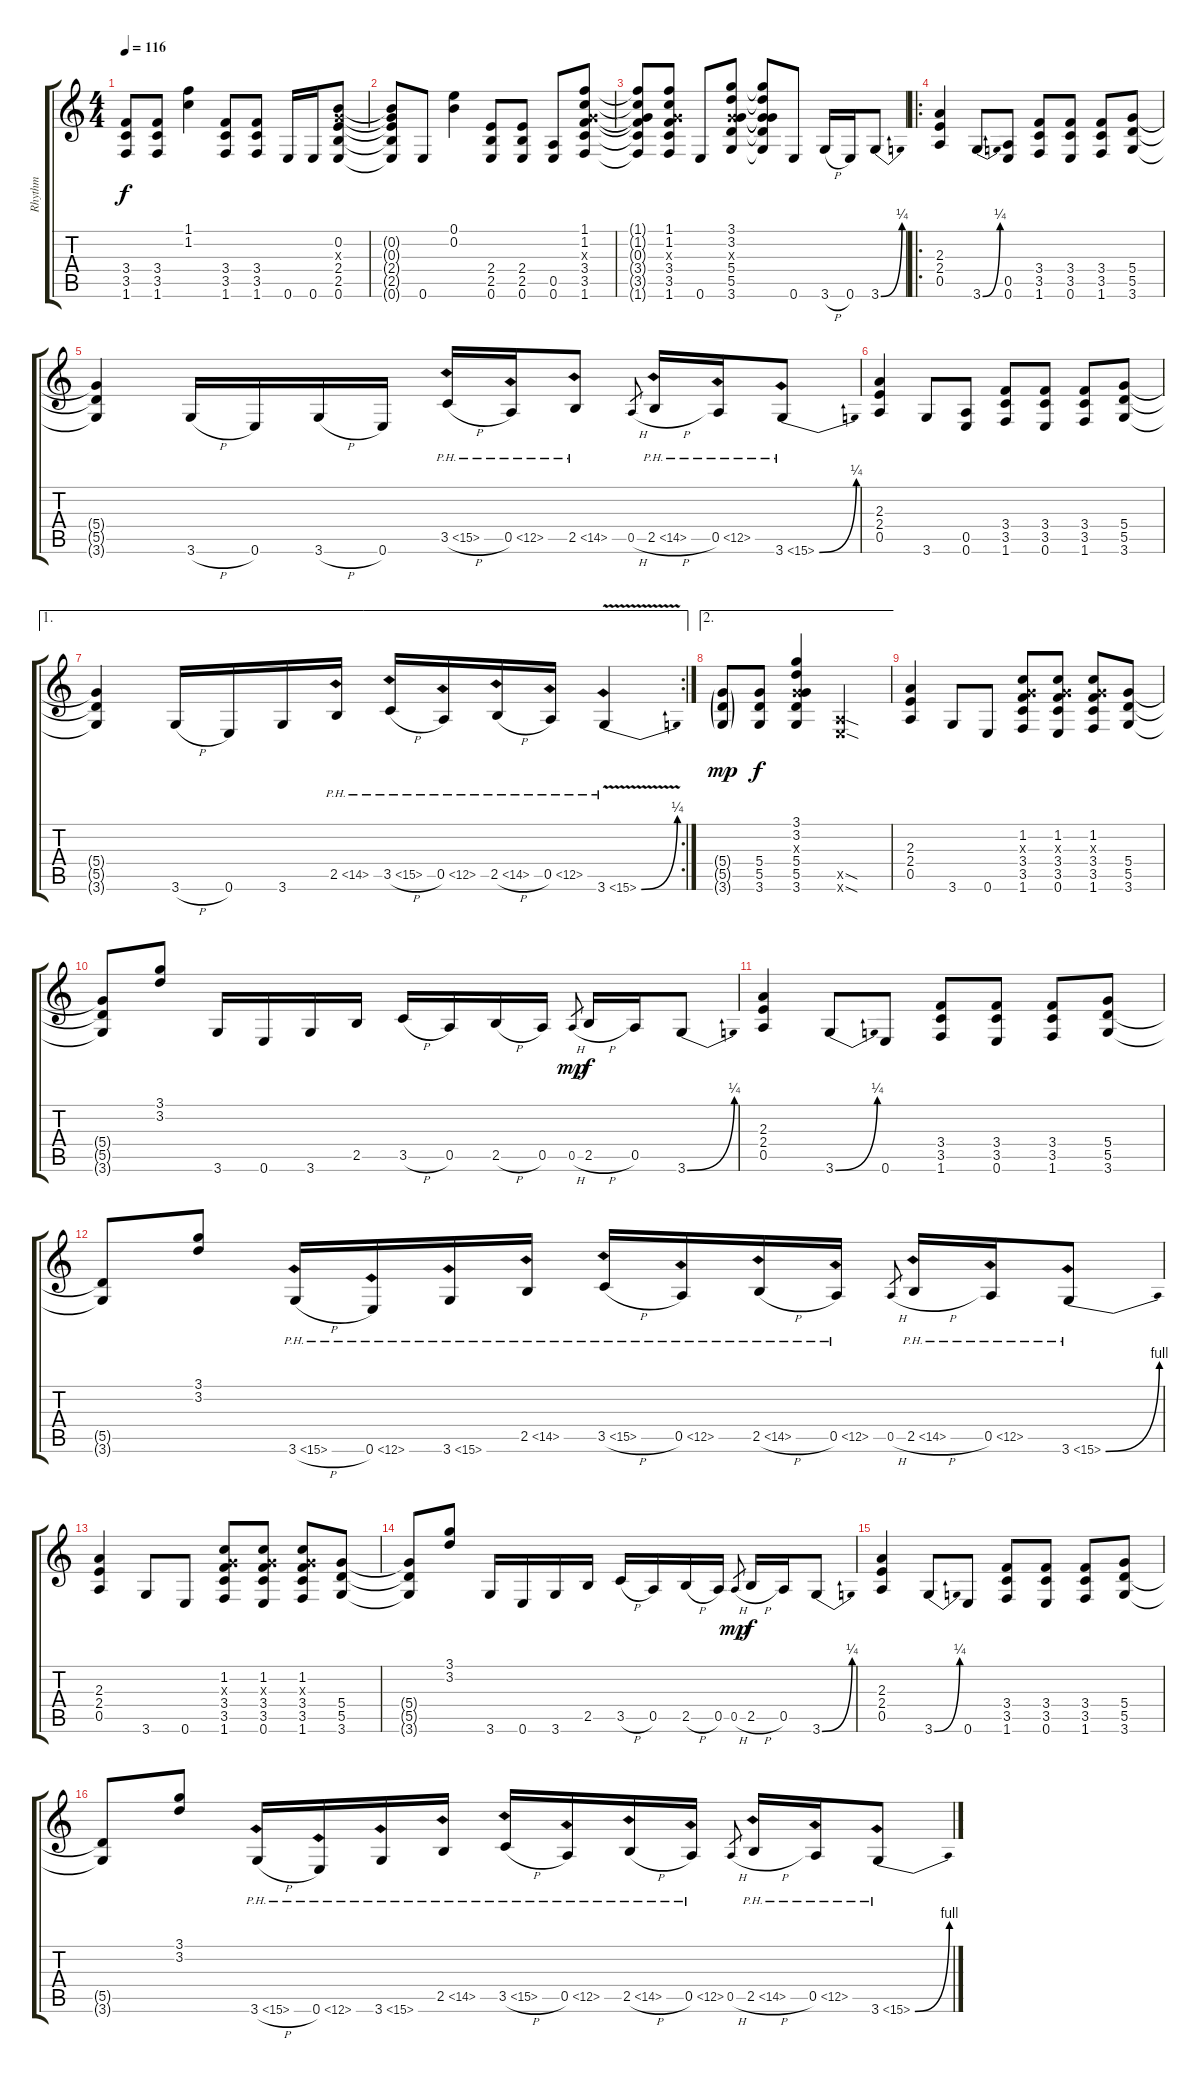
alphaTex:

\track ("Rhythm" "Rhythm") {instrument distortionguitar}
\staff {score tabs}
\tuning (E4 B3 G3 D3 A2 E2) {hide}
\ts (4 4)
\tempo 116
\clef g2
\ks c
(3.4{t} 3.5{t} 1.6{t}).8{dy f} (3.4 3.5 1.6).8 (1.1 1.2).4 (3.4 3.5 1.6).8 (3.4 3.5 1.6).8 0.6.16 0.6.16 (0.2 0.3{x} 2.4 2.5 0.6).8 |
(0.2{t} 0.3{t} 2.4{t} 2.5{t} 0.6{t}).8 0.6.8 (0.1 0.2).4 (2.4 2.5 0.6).8 (2.4 2.5 0.6).8 (0.5 0.6).8 (1.1 1.2 0.3{x} 3.4 3.5 1.6).8 |
(1.1{t} 1.2{t} 0.3{t} 3.4{t} 3.5{t} 1.6{t}).8 (1.1 1.2 0.3{x} 3.4 3.5 1.6).8 0.6.8 (3.1 3.2 0.3{x} 5.4 5.5 3.6).8 (3.1{t} 3.2{t} 0.3{t} 5.4{t} 5.5{t} 3.6{t}).8 0.6.8 3.6{h}.16 0.6.16 3.6{be (bend 0 0 60 1)}.8 |
\ro
(2.3 2.4 0.5).4 3.6{be (bend 0 0 60 1)}.8 (0.5 0.6).8 (3.4 3.5 1.6).8 (3.4 3.5 0.6).8 (3.4 3.5 1.6).8 (5.4 5.5 3.6).8 |
(5.4{t} 5.5{t} 3.6{t}).4 3.6{h}.16 0.6.16 3.6{h}.16 0.6.16 3.5{ph 12 h}.16 0.5{ph 12}.16 2.5{ph 12}.8 0.5{h}.8{gr} 2.5{ph 12 h}.16 0.5{ph 12}.16 3.6{be (bend 0 0 60 1) ph 12}.8 |
(2.3 2.4 0.5).4 3.6.8 (0.5 0.6).8 (3.4 3.5 1.6).8 (3.4 3.5 0.6).8 (3.4 3.5 1.6).8 (5.4 5.5 3.6).8 |
\ae 1
\rc 2
(5.4{t} 5.5{t} 3.6{t}).4 3.6{h}.16 0.6.16 3.6.16 2.5{ph 12}.16 3.5{ph 12 h}.16 0.5{ph 12}.16 2.5{ph 12 h}.16 0.5{ph 12}.16 3.6{be (bend 0 0 60 1) ph 12 v}.4 |
\ae 2
(5.4{g} 5.5{g} 3.6{g}).8{dy mp} (5.4 5.5 3.6).8{dy f} (3.1 3.2 0.3{x} 5.4 5.5 3.6).4 (0.5{sod x} 0.6{sod x}).2 |
(2.3 2.4 0.5).4{volume 10} 3.6.8 0.6.8 (1.2 0.3{x} 3.4 3.5 1.6).8 (1.2 0.3{x} 3.4 3.5 0.6).8 (1.2 0.3{x} 3.4 3.5 1.6).8 (5.4 5.5 3.6).8 |
(5.4{t} 5.5{t} 3.6{t}).8 (3.1 3.2).8 3.6.16 0.6.16 3.6.16 2.5.16 3.5{h}.16 0.5.16 2.5{h}.16 0.5.16 0.5{h}.8{gr dy mp} 2.5{h}.16{dy f} 0.5.16 3.6{be (bend 0 0 60 1)}.8 |
(2.3 2.4 0.5).4 3.6{be (bend 0 0 60 1)}.8 0.6.8 (3.4 3.5 1.6).8 (3.4 3.5 0.6).8 (3.4 3.5 1.6).8 (5.4 5.5 3.6).8 |
(5.5{t} 3.6{t}).8 (3.1 3.2).8 3.6{ph 12 h}.16 0.6{ph 12}.16 3.6{ph 12}.16 2.5{ph 12}.16 3.5{ph 12 h}.16 0.5{ph 12}.16 2.5{ph 12 h}.16 0.5{ph 12}.16 0.5{h}.8{gr} 2.5{ph 12 h}.16 0.5{ph 12}.16 3.6{be (bend 0 0 60 4) ph 12}.8 |
(2.3 2.4 0.5).4{volume 5} 3.6.8 0.6.8 (1.2 0.3{x} 3.4 3.5 1.6).8 (1.2 0.3{x} 3.4 3.5 0.6).8 (1.2 0.3{x} 3.4 3.5 1.6).8 (5.4 5.5 3.6).8 |
(5.4{t} 5.5{t} 3.6{t}).8 (3.1 3.2).8 3.6.16 0.6.16 3.6.16 2.5.16 3.5{h}.16 0.5.16 2.5{h}.16 0.5.16 0.5{h}.8{gr dy mp} 2.5{h}.16{dy f} 0.5.16 3.6{be (bend 0 0 60 1)}.8 |
(2.3 2.4 0.5).4 3.6{be (bend 0 0 60 1)}.8 0.6.8 (3.4 3.5 1.6).8 (3.4 3.5 0.6).8 (3.4 3.5 1.6).8 (5.4 5.5 3.6).8 |
(5.5{t} 3.6{t}).8 (3.1 3.2).8 3.6{ph 12 h}.16 0.6{ph 12}.16 3.6{ph 12}.16 2.5{ph 12}.16 3.5{ph 12 h}.16 0.5{ph 12}.16 2.5{ph 12 h}.16 0.5{ph 12}.16 0.5{h}.8{gr} 2.5{ph 12 h}.16 0.5{ph 12}.16 3.6{be (bend 0 0 60 4) ph 12}.8
